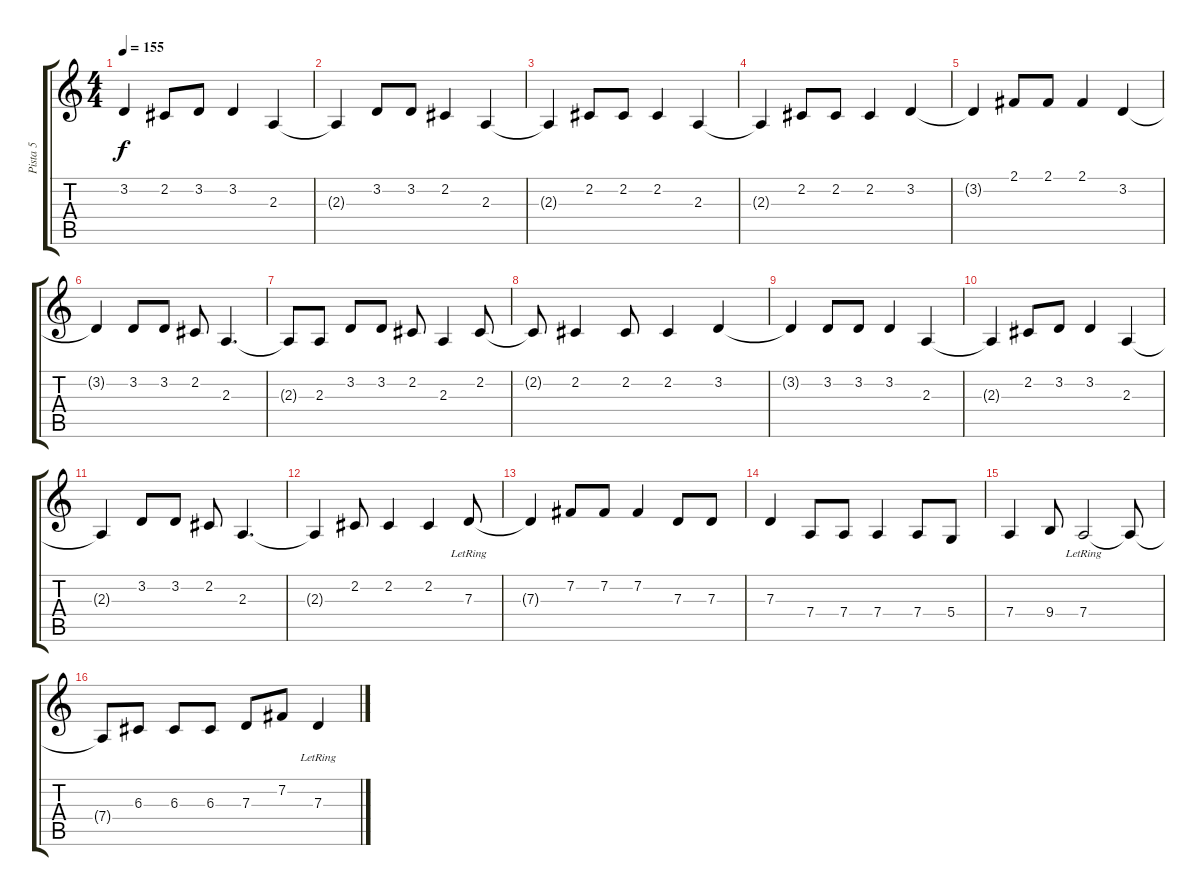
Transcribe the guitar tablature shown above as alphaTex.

\track ("Pista 5" "Pista 5") {instrument electricgrandpiano}
\staff {score tabs}
\tuning (E4 B3 G3 D3 A2 E2) {hide}
\ts (4 4)
\tempo 155
\clef g2
\ks c
3.2{t}.4{dy f} 2.2.8 3.2.8 3.2.4 2.3.4 |
2.3{t}.4 3.2.8 3.2.8 2.2.4 2.3.4 |
2.3{t}.4 2.2.8 2.2.8 2.2.4 2.3.4 |
2.3{t}.4 2.2.8 2.2.8 2.2.4 3.2.4 |
3.2{t}.4 2.1.8 2.1.8 2.1.4 3.2.4 |
3.2{t}.4 3.2.8 3.2.8 2.2.8 2.3.4{d} |
2.3{t}.8 2.3.8 3.2.8 3.2.8 2.2.8 2.3.4 2.2.8 |
2.2{t}.8 2.2.4 2.2.8 2.2.4 3.2.4 |
3.2{t}.4 3.2.8 3.2.8 3.2.4 2.3.4 |
2.3{t}.4 2.2.8 3.2.8 3.2.4 2.3.4 |
2.3{t}.4 3.2.8 3.2.8 2.2.8 2.3.4{d} |
2.3{t}.4 2.2.8 2.2.4 2.2.4 7.3{lr}.8 |
7.3{t}.4 7.2.8 7.2.8 7.2.4 7.3.8 7.3.8 |
7.3.4 7.4.8 7.4.8 7.4.4 7.4.8 5.4.8 |
7.4.4 9.4.8 7.4{lr}.2 7.4{t}.8 |
7.4{t}.8 6.3.8 6.3.8 6.3.8 7.3.8 7.2.8 7.3{lr}.4
